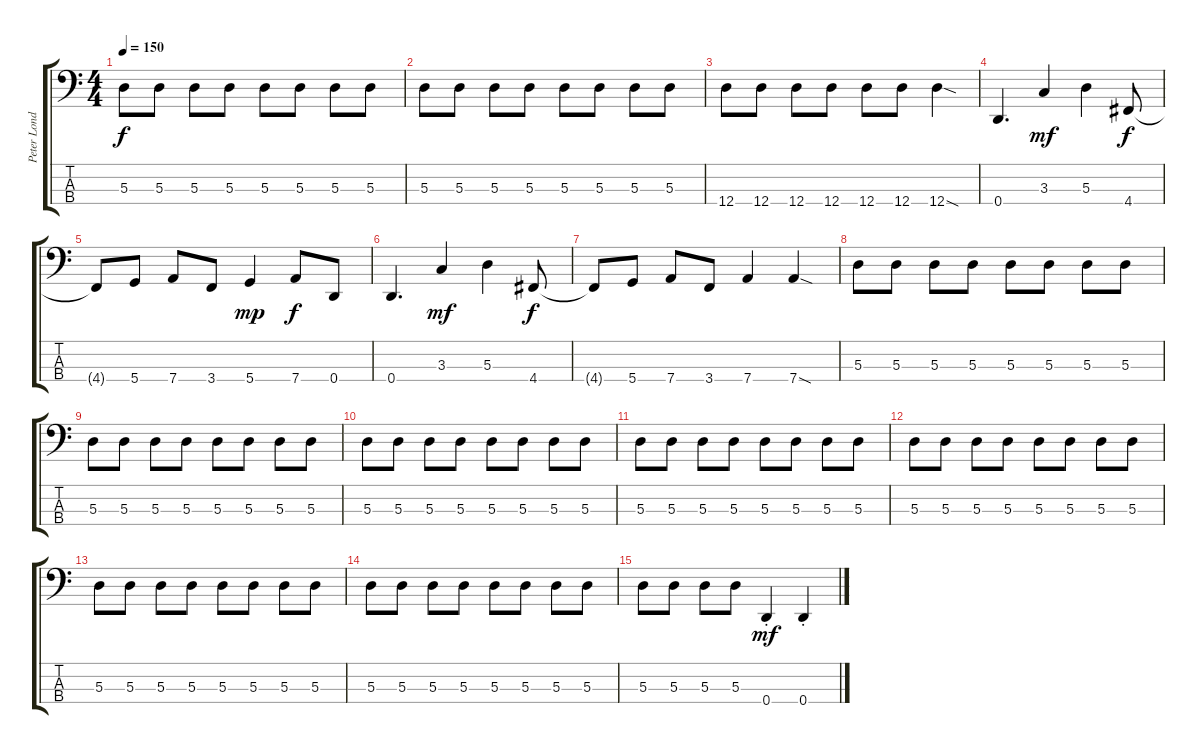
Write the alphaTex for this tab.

\track ("Peter London" "Peter Lond") {instrument electricbassfinger}
\staff {score tabs}
\tuning (G2 D2 A1 D1) {hide}
\ts (4 4)
\tempo 150
\clef f4
\ks c
5.3.8{dy f} 5.3.8 5.3.8 5.3.8 5.3.8 5.3.8 5.3.8 5.3.8 |
5.3.8 5.3.8 5.3.8 5.3.8 5.3.8 5.3.8 5.3.8 5.3.8 |
12.4.8 12.4.8 12.4.8 12.4.8 12.4.8 12.4.8 12.4{sod}.4 |
0.4.4{d} 3.3.4{dy mf} 5.3.4 4.4.8{dy f} |
4.4{t}.8 5.4.8 7.4.8 3.4.8 5.4.4{dy mp} 7.4.8{dy f} 0.4.8 |
0.4.4{d} 3.3.4{dy mf} 5.3.4 4.4.8{dy f} |
4.4{t}.8 5.4.8 7.4.8 3.4.8 7.4.4 7.4{sod}.4 |
5.3.8 5.3.8 5.3.8 5.3.8 5.3.8 5.3.8 5.3.8 5.3.8 |
5.3.8 5.3.8 5.3.8 5.3.8 5.3.8 5.3.8 5.3.8 5.3.8 |
5.3.8 5.3.8 5.3.8 5.3.8 5.3.8 5.3.8 5.3.8 5.3.8 |
5.3.8 5.3.8 5.3.8 5.3.8 5.3.8 5.3.8 5.3.8 5.3.8 |
5.3.8 5.3.8 5.3.8 5.3.8 5.3.8 5.3.8 5.3.8 5.3.8 |
5.3.8 5.3.8 5.3.8 5.3.8 5.3.8 5.3.8 5.3.8 5.3.8 |
5.3.8 5.3.8 5.3.8 5.3.8 5.3.8 5.3.8 5.3.8 5.3.8 |
5.3.8 5.3.8 5.3.8 5.3.8 0.4{st}.4{dy mf instrument slapbass2} 0.4{st}.4
